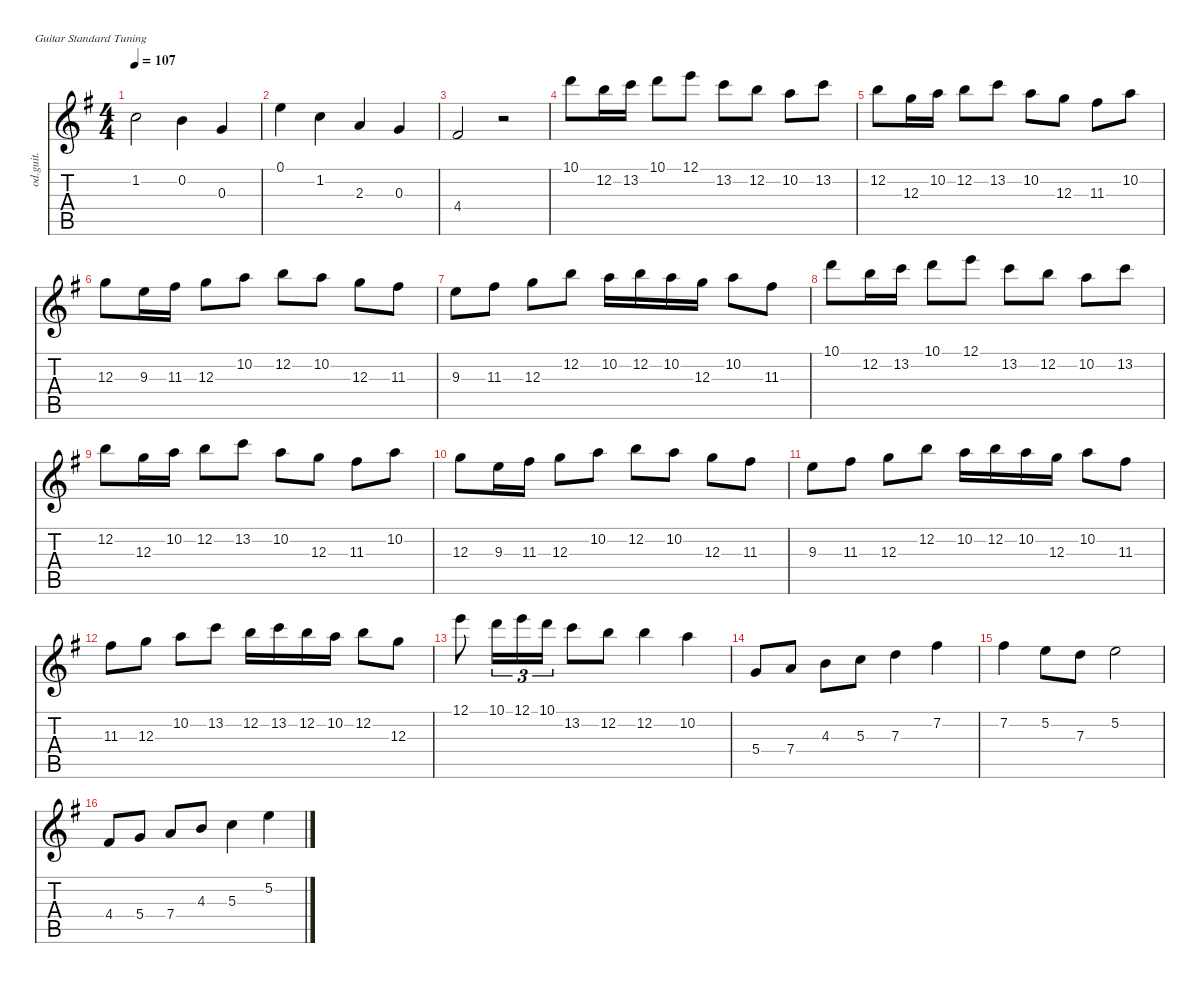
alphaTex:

\defaultSystemsLayout 4
\hideDynamics
\bracketExtendMode nobrackets
\track ("Overdriven Guitar" "od.guit.") {instrument overdrivenguitar}
\staff {score tabs}
\tuning (E4 B3 G3 D3 A2 E2)
\ts (4 4)
\tempo 107
\clef g2
\ks g
1.2{acc forcenatural}.2{dy mf beam Down} 0.2{acc forcenatural}.4{beam Down} 0.3{acc forcenatural}.4{beam Up} |
0.1{acc forcenatural}.4{beam Down} 1.2{acc forcenatural}.4{beam Down} 2.3{acc forcenatural}.4{beam Up} 0.3{acc forcenatural}.4{beam Up} |
4.4{acc #}.2{beam Up} r.2{beam Down} |
10.1{acc forcenatural}.8{beam Down} 12.2{acc forcenatural}.16{beam Down} 13.2{acc forcenatural}.16{beam Down} 10.1{acc forcenatural}.8{beam Down} 12.1{acc forcenatural}.8{beam Down} 13.2{acc forcenatural}.8{beam Down} 12.2{acc forcenatural}.8{beam Down} 10.2{acc forcenatural}.8{beam Down} 13.2{acc forcenatural}.8{beam Down} |
12.2{acc forcenatural}.8{beam Down} 12.3{acc forcenatural}.16{beam Down} 10.2{acc forcenatural}.16{beam Down} 12.2{acc forcenatural}.8{beam Down} 13.2{acc forcenatural}.8{beam Down} 10.2{acc forcenatural}.8{beam Down} 12.3{acc forcenatural}.8{beam Down} 11.3{acc #}.8{beam Down} 10.2{acc forcenatural}.8{beam Down} |
12.3{acc forcenatural}.8{beam Down} 9.3{acc forcenatural}.16{beam Down} 11.3{acc #}.16{beam Down} 12.3{acc forcenatural}.8{beam Down} 10.2{acc forcenatural}.8{beam Down} 12.2{acc forcenatural}.8{beam Down} 10.2{acc forcenatural}.8{beam Down} 12.3{acc forcenatural}.8{beam Down} 11.3{acc #}.8{beam Down} |
9.3{acc forcenatural}.8{beam Down} 11.3{acc #}.8{beam Down} 12.3{acc forcenatural}.8{beam Down} 12.2{acc forcenatural}.8{beam Down} 10.2{acc forcenatural}.16{beam Down} 12.2{acc forcenatural}.16{beam Down} 10.2{acc forcenatural}.16{beam Down} 12.3{acc forcenatural}.16{beam Down} 10.2{acc forcenatural}.8{beam Down} 11.3{acc #}.8{beam Down} |
10.1{acc forcenatural}.8{beam Down} 12.2{acc forcenatural}.16{beam Down} 13.2{acc forcenatural}.16{beam Down} 10.1{acc forcenatural}.8{beam Down} 12.1{acc forcenatural}.8{beam Down} 13.2{acc forcenatural}.8{beam Down} 12.2{acc forcenatural}.8{beam Down} 10.2{acc forcenatural}.8{beam Down} 13.2{acc forcenatural}.8{beam Down} |
12.2{acc forcenatural}.8{beam Down} 12.3{acc forcenatural}.16{beam Down} 10.2{acc forcenatural}.16{beam Down} 12.2{acc forcenatural}.8{beam Down} 13.2{acc forcenatural}.8{beam Down} 10.2{acc forcenatural}.8{beam Down} 12.3{acc forcenatural}.8{beam Down} 11.3{acc #}.8{beam Down} 10.2{acc forcenatural}.8{beam Down} |
12.3{acc forcenatural}.8{beam Down} 9.3{acc forcenatural}.16{beam Down} 11.3{acc #}.16{beam Down} 12.3{acc forcenatural}.8{beam Down} 10.2{acc forcenatural}.8{beam Down} 12.2{acc forcenatural}.8{beam Down} 10.2{acc forcenatural}.8{beam Down} 12.3{acc forcenatural}.8{beam Down} 11.3{acc #}.8{beam Down} |
9.3{acc forcenatural}.8{beam Down} 11.3{acc #}.8{beam Down} 12.3{acc forcenatural}.8{beam Down} 12.2{acc forcenatural}.8{beam Down} 10.2{acc forcenatural}.16{beam Down} 12.2{acc forcenatural}.16{beam Down} 10.2{acc forcenatural}.16{beam Down} 12.3{acc forcenatural}.16{beam Down} 10.2{acc forcenatural}.8{beam Down} 11.3{acc #}.8{beam Down} |
11.3{acc #}.8{beam Down} 12.3{acc forcenatural}.8{beam Down} 10.2{acc forcenatural}.8{beam Down} 13.2{acc forcenatural}.8{beam Down} 12.2{acc forcenatural}.16{beam Down} 13.2{acc forcenatural}.16{beam Down} 12.2{acc forcenatural}.16{beam Down} 10.2{acc forcenatural}.16{beam Down} 12.2{acc forcenatural}.8{beam Down} 12.3{acc forcenatural}.8{beam Down} |
12.1{acc forcenatural}.8{beam Down} 10.1{acc forcenatural}.16{tu (3 2) beam Down} 12.1{acc forcenatural}.16{tu (3 2) beam Down} 10.1{acc forcenatural}.16{tu (3 2) beam Down} 13.2{acc forcenatural}.8{beam Down} 12.2{acc forcenatural}.8{beam Down} 12.2{acc forcenatural}.4{beam Down} 10.2{acc forcenatural}.4{beam Down} |
5.4{acc forcenatural}.8{beam Up} 7.4{acc forcenatural}.8{beam Up} 4.3{acc forcenatural}.8{beam Down} 5.3{acc forcenatural}.8{beam Down} 7.3{acc forcenatural}.4{beam Down} 7.2{acc #}.4{beam Down} |
7.2{acc #}.4{beam Down} 5.2{acc forcenatural}.8{beam Down} 7.3{acc forcenatural}.8{beam Down} 5.2{acc forcenatural}.2{beam Down} |
4.4{acc #}.8{beam Up} 5.4{acc forcenatural}.8{beam Up} 7.4{acc forcenatural}.8{beam Up} 4.3{acc forcenatural}.8{beam Up} 5.3{acc forcenatural}.4{beam Down} 5.2{acc forcenatural}.4{beam Down}
